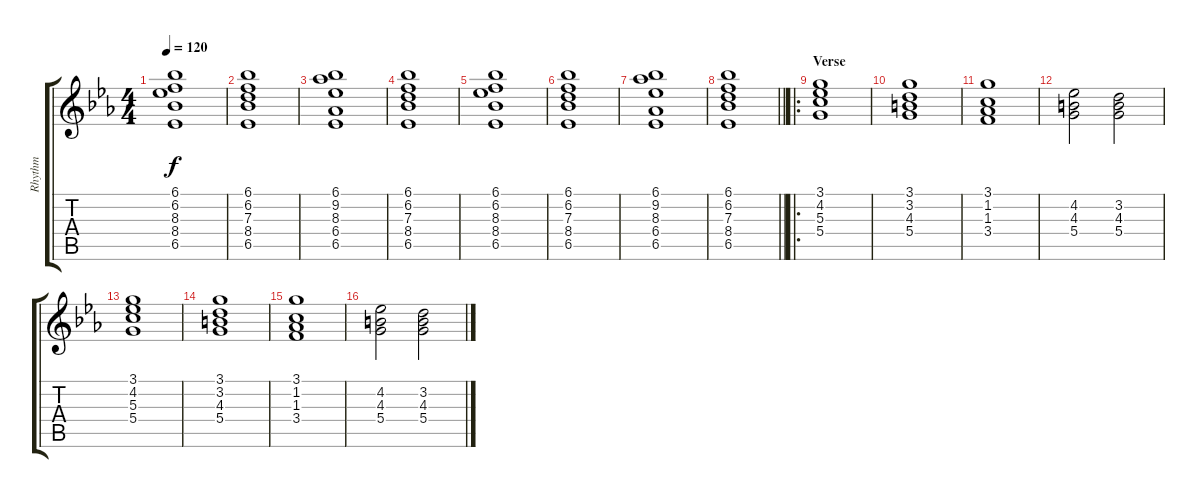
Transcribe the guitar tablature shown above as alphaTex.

\track ("Rhythm" "Rhythm") {instrument electricguitarclean}
\staff {score tabs}
\tuning (E4 B3 G3 D3 A2 E2) {hide}
\ts (4 4)
\tempo 120
\clef g2
\ks eb
(6.1 6.2 8.3 8.4 6.5).1{dy f instrument electricguitarclean} |
(6.1 6.2 7.3 8.4 6.5).1 |
(6.1 9.2 8.3 6.4 6.5).1 |
(6.1 6.2 7.3 8.4 6.5).1 |
(6.1 6.2 8.3 8.4 6.5).1 |
(6.1 6.2 7.3 8.4 6.5).1 |
(6.1 9.2 8.3 6.4 6.5).1 |
\barLineRight lightlight
(6.1 6.2 7.3 8.4 6.5).1 |
\ro
\section ("" "Verse")
(3.1 4.2 5.3 5.4).1 |
(3.1 3.2 4.3 5.4).1 |
(3.1 1.2 1.3 3.4).1 |
(4.2 4.3 5.4).2 (3.2 4.3 5.4).2 |
(3.1 4.2 5.3 5.4).1 |
(3.1 3.2 4.3 5.4).1 |
(3.1 1.2 1.3 3.4).1 |
(4.2 4.3 5.4).2 (3.2 4.3 5.4).2
